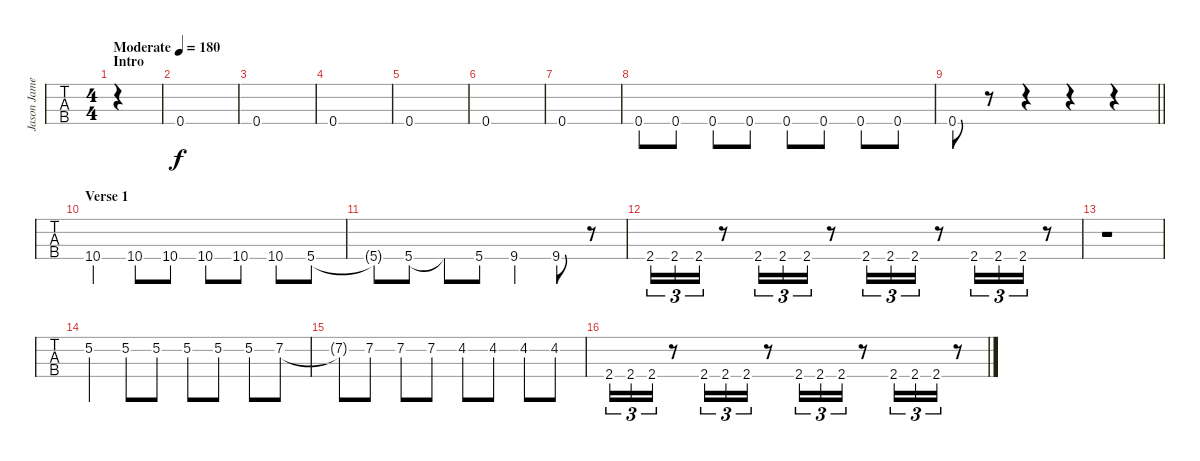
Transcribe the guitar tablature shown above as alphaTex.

\track ("Jason James" "Jason Jame") {instrument electricbassfinger}
\staff {tabs}
\tuning (F2 C2 G1 C1) {hide}
\ts (4 4)
\section ("" "Intro")
\tempo (180 "Moderate")
\clef f4
\ks c
|
0.4.1 |
0.4.1 |
0.4.1 |
0.4.1 |
0.4.1 |
0.4.1 |
0.4.8 0.4.8 0.4.8 0.4.8 0.4.8 0.4.8 0.4.8 0.4.8 |
\barLineRight lightlight
0.4.8 r.8 r.4 r.4 r.4 |
\section ("" "Verse 1")
10.4.4 10.4.8 10.4.8 10.4.8 10.4.8 10.4.8 5.4.8 |
5.4{t}.8 5.4.8 5.4{t}.8 5.4.8 9.4.4 9.4.8 r.8 |
2.4.16{tu (3 2)} 2.4.16{tu (3 2)} 2.4.16{tu (3 2)} r.8 2.4.16{tu (3 2)} 2.4.16{tu (3 2)} 2.4.16{tu (3 2)} r.8 2.4.16{tu (3 2)} 2.4.16{tu (3 2)} 2.4.16{tu (3 2)} r.8 2.4.16{tu (3 2)} 2.4.16{tu (3 2)} 2.4.16{tu (3 2)} r.8 |
r.1 |
5.2.4 5.2.8 5.2.8 5.2.8 5.2.8 5.2.8 7.2.8 |
7.2{t}.8 7.2.8 7.2.8 7.2.8 4.2.8 4.2.8 4.2.8 4.2.8 |
2.4.16{tu (3 2)} 2.4.16{tu (3 2)} 2.4.16{tu (3 2)} r.8 2.4.16{tu (3 2)} 2.4.16{tu (3 2)} 2.4.16{tu (3 2)} r.8 2.4.16{tu (3 2)} 2.4.16{tu (3 2)} 2.4.16{tu (3 2)} r.8 2.4.16{tu (3 2)} 2.4.16{tu (3 2)} 2.4.16{tu (3 2)} r.8
